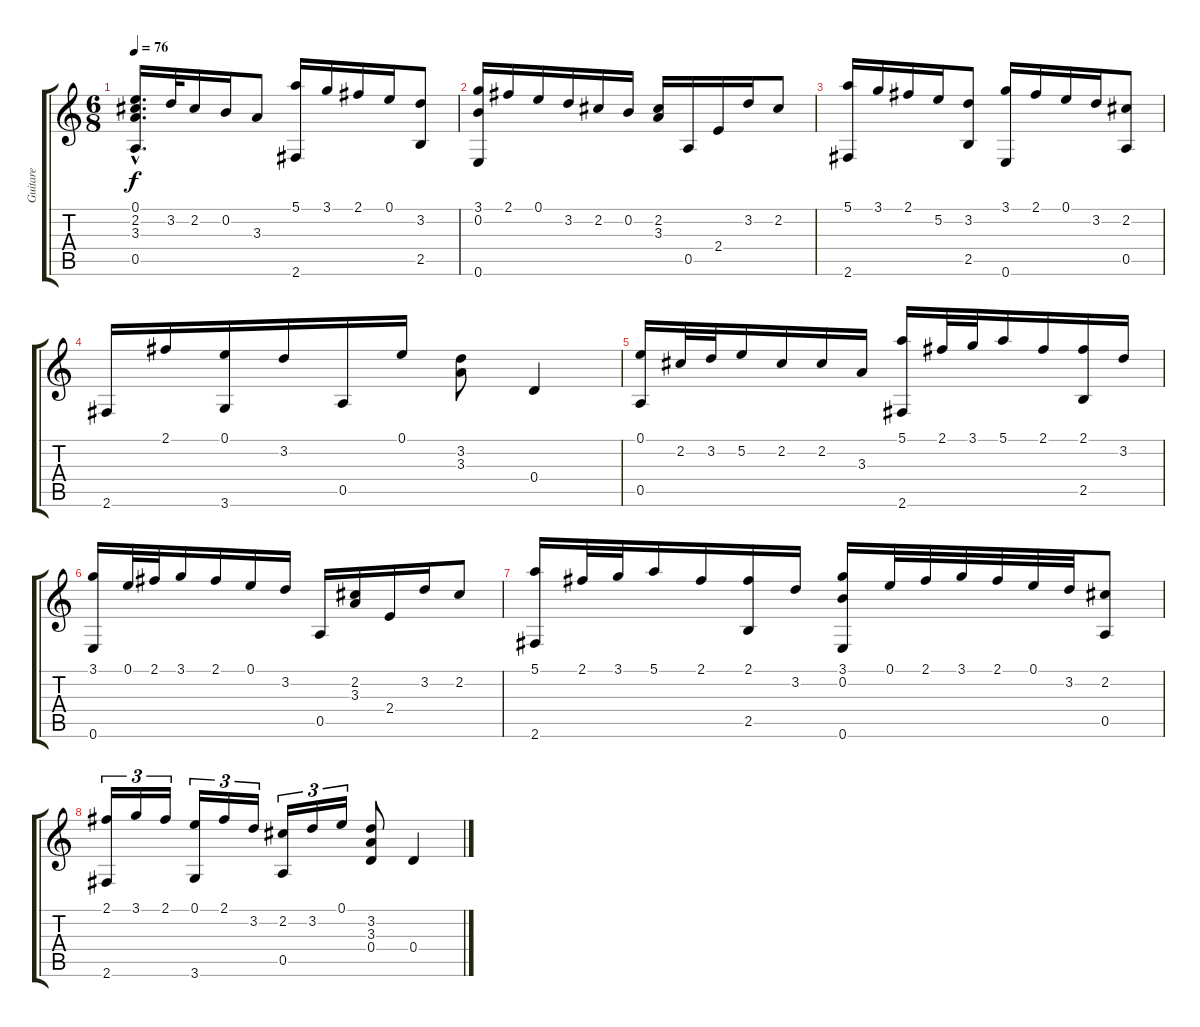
\track ("Guitare" "Guitare") {instrument acousticguitarnylon}
\staff {score tabs}
\tuning (E4 B3 Gb3 D3 A2 E2) {hide}
\ts (6 8)
\tempo 76
\clef g2
\ks c
(0.1{hac} 2.2{hac} 3.3{hac} 0.5{hac}).16{d dy f} 3.2.32 2.2.16 0.2.16 3.3.8 (5.1 2.6).16 3.1.16 2.1.16 0.1.16 (3.2 2.5).8 |
(3.1 0.2 0.6).16 2.1.16 0.1.16 3.2.16 2.2.16 0.2.16 (2.2 3.3).16 0.5.16 2.4.16 3.2.16 2.2.8 |
(5.1 2.6).16 3.1.16 2.1.16 5.2.16 (3.2 2.5).8 (3.1 0.6).16 2.1.16 0.1.16 3.2.16 (2.2 0.5).8 |
2.6.16 2.1.16 (0.1 3.6).16 3.2.16 0.5.16 0.1.16 (3.2 3.3).8 0.4.4 |
(0.1 0.5).16 2.2.32 3.2.32 5.2.16 2.2.16 2.2.16 3.3.16 (5.1 2.6).16 2.1.32 3.1.32 5.1.16 2.1.16 (2.1 2.5).16 3.2.16 |
(3.1 0.6).16 0.1.32 2.1.32 3.1.16 2.1.16 0.1.16 3.2.16 0.5.16 (2.2 3.3).16 2.4.16 3.2.16 2.2.8 |
(5.1 2.6).16 2.1.32 3.1.32 5.1.16 2.1.16 (2.1 2.5).16 3.2.16 (3.1 0.2 0.6).16 0.1.32 2.1.32 3.1.32 2.1.32 0.1.32 3.2.32 (2.2 0.5).8 |
(2.1 2.6).16{tu (3 2)} 3.1.16{tu (3 2)} 2.1.16{tu (3 2)} (0.1 3.6).16{tu (3 2)} 2.1.16{tu (3 2)} 3.2.16{tu (3 2)} (2.2 0.5).16{tu (3 2)} 3.2.16{tu (3 2)} 0.1.16{tu (3 2)} (3.2 3.3 0.4).8 0.4.4
